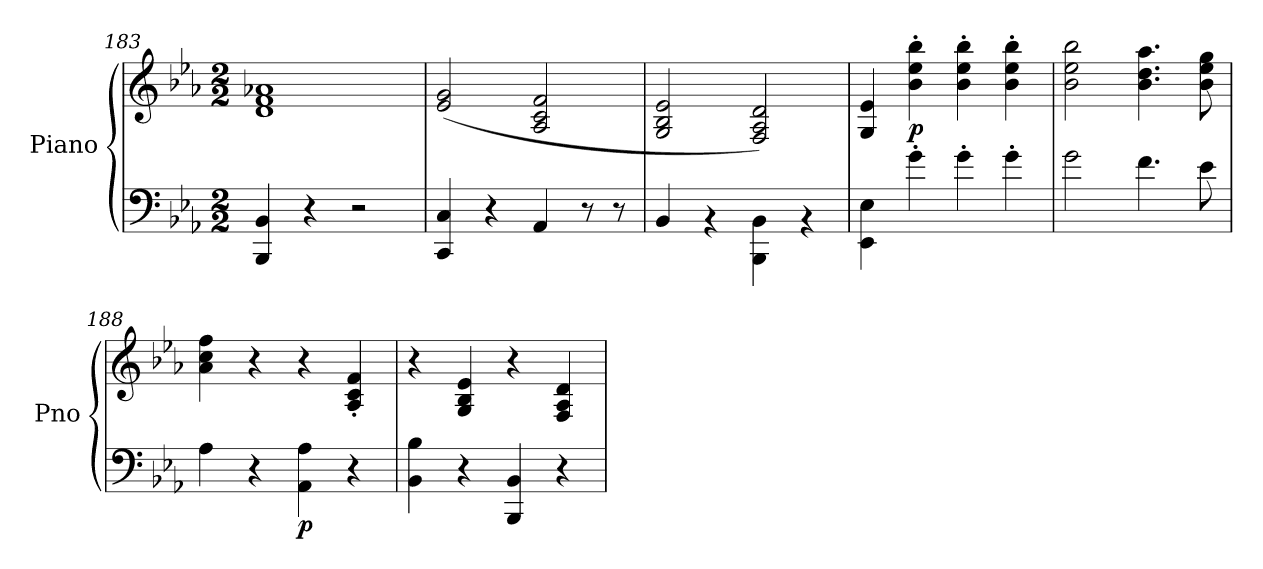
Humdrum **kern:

**kern	**kern	**dynam
*part1	*part1	*part1
*staff2	*staff1	*staff1/2
*I"Piano	*	*
*I'Pno	*	*
*clefF4	*clefG2	*
*k[b-e-a-]	*k[b-e-a-]	*
*M2/2	*M2/2	*
=183	=183	=183
4BBB-/ 4BB-/	1d 1f 1a-X	.
4r	.	.
2r	.	.
!!LO:LB:g=z
=184	=184	=184
4CC/ 4C/	(>2e-/ 2g/	.
4r	.	.
4AA-/	2A-/ 2c/ 2f/	.
8r	.	.
8r	.	.
=185	=185	=185
4BB-/	2G/ 2B-/ 2e-/	.
4rBB	.	.
4BBB-\ 4BB-\	2F/ 2A-/ 2d/)	.
4rBB	.	.
=186	=186	=186
4EE-\ 4E-\	4G/ 4e-/	.
!	!	!LO:DY:b
4g'\	4b-\' 4ee-\' 4bb-\'	p
4g'\	4b-\' 4ee-\' 4bb-\'	.
4g'\	4b-\' 4ee-\' 4bb-\'	.
=187	=187	=187
2g\	2b-\ 2ee-\ 2bb-\	.
4.f\	4.b-\ 4.dd\ 4.aa-\	.
8e-\	8b-\ 8ee-\ 8gg\	.
=188	=188	=188
4A-\	4a-\ 4cc\ 4ff\	.
4r	4r	.
!	!	!LO:DY:b=2
4AA-\ 4A-\	4r	p
4r	4A-/' 4c/' 4f/'	.
!!LO:LB:g=z
=189	=189	=189
4BB-\ 4B-\	4r	.
4r	4G/ 4B-/ 4e-/	.
4BBB-/ 4BB-/	4r	.
4r	4F/ 4A-/ 4d/	.
=	=	=
*-	*-	*-
